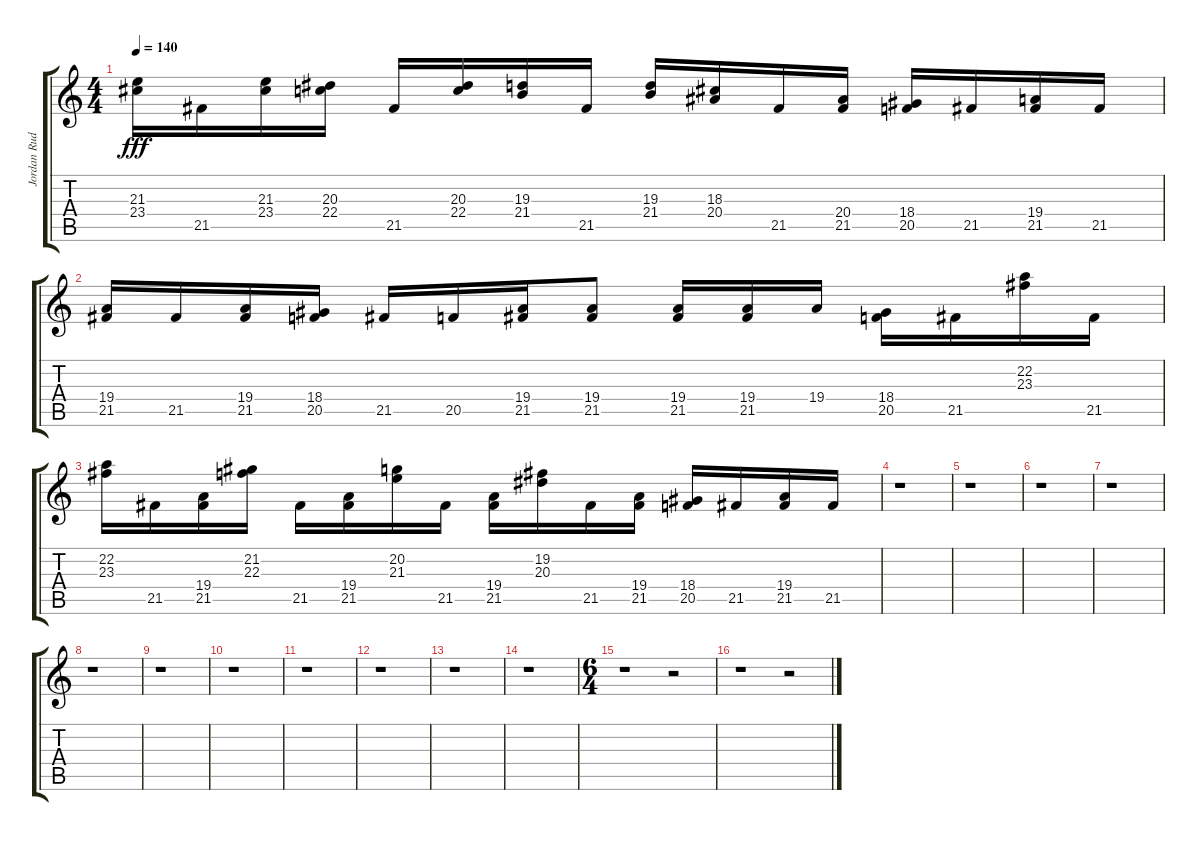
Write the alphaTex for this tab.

\track ("Jordan Rudess" "Jordan Rud") {instrument stringensemble1}
\staff {score tabs}
\tuning (E4 B3 G3 D3 A2 E2) {hide}
\ts (4 4)
\tempo 140
\clef g2
\ks c
(21.3 23.4).16{dy fff} 21.5.16 (21.3 23.4).16 (20.3 22.4).16 21.5.16 (20.3 22.4).16 (19.3 21.4).16 21.5.16 (19.3 21.4).16 (18.3 20.4).16 21.5.16 (20.4 21.5).16 (18.4 20.5).16 21.5.16 (19.4 21.5).16 21.5.16 |
(19.4 21.5).16 21.5.16 (19.4 21.5).16 (18.4 20.5).16 21.5.16 20.5.16 (19.4 21.5).16 (19.4 21.5).8 (19.4 21.5).16 (19.4 21.5).16 19.4.16 (18.4 20.5).16 21.5.16 (22.2 23.3).16 21.5.16 |
(22.2 23.3).16 21.5.16 (19.4 21.5).16 (21.2 22.3).16 21.5.16 (19.4 21.5).16 (20.2 21.3).16 21.5.16 (19.4 21.5).16 (19.2 20.3).16 21.5.16 (19.4 21.5).16 (18.4 20.5).16 21.5.16 (19.4 21.5).16 21.5.16 |
r.1 |
r.1 |
r.1 |
r.1 |
r.1 |
r.1 |
r.1 |
r.1 |
r.1 |
r.1 |
r.1 |
\ts (6 4)
r.1 r.2 |
r.1 r.2
